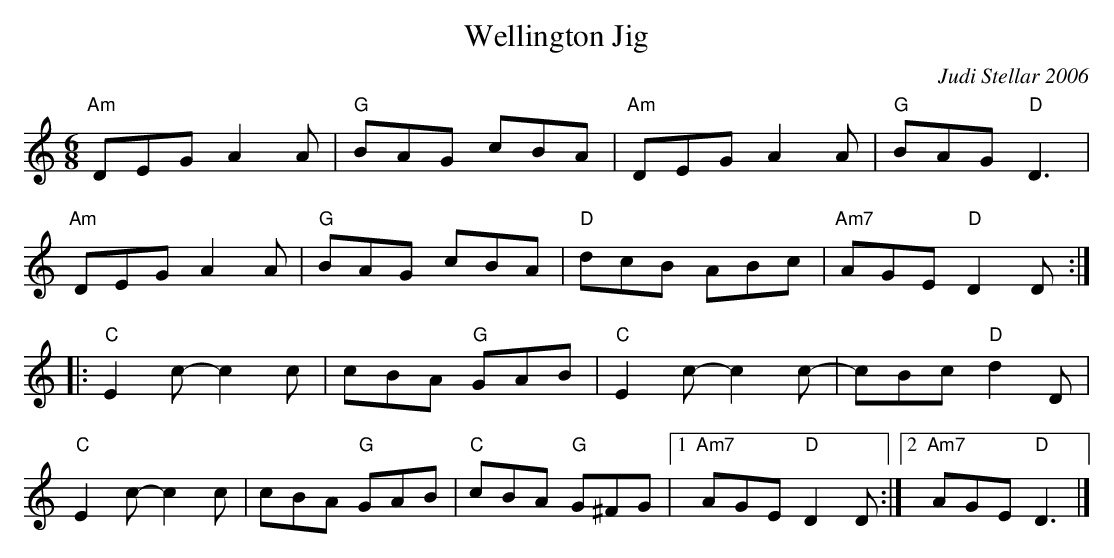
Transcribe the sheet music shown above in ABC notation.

X:1
T:Wellington Jig
C:Judi Stellar 2006
M:6/8
K:Am
"Am"DEG A2A|"G"BAG cBA|"Am"DEG A2A|"G"BAG "D"D3|
"Am"DEG A2A|"G"BAG cBA|"D"dcB ABc|"Am7"AGE "D"D2D:|
|:"C"E2 c-c2c|cBA "G"GAB|"C"E2c-c2 c-|cBc "D"d2D|
"C"E2 c-c2c|cBA "G"GAB|"C"cBA "G"G^FG|1"Am7"AGE "D"D2D:|2"Am7"AGE "D"D3|]
